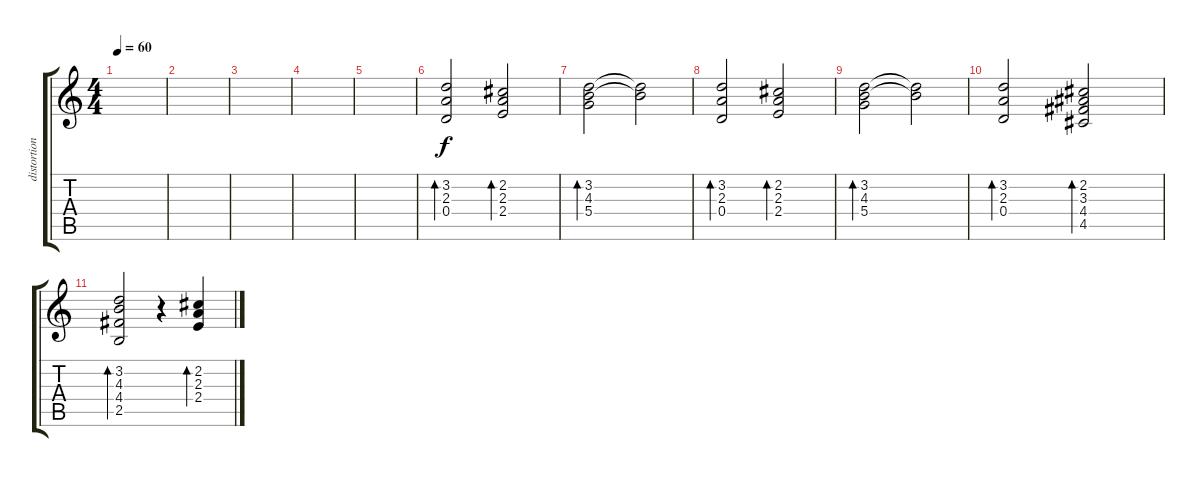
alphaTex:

\track ("distortion guitar" "distortion") {instrument distortionguitar}
\staff {score tabs}
\tuning (E4 B3 G3 D3 A2 E2) {hide}
\ts (4 4)
\tempo 60
\clef g2
\ks c
|
|
|
|
|
(3.2 2.3 0.4).2{bd 240} (2.2 2.3 2.4).2{bd 240} |
(3.2 4.3 5.4).2{bd 240} (3.2{t} 4.3{t}).2 |
(3.2 2.3 0.4).2{bd 240} (2.2 2.3 2.4).2{bd 240} |
(3.2 4.3 5.4).2{bd 240} (3.2{t} 4.3{t}).2 |
(3.2 2.3 0.4).2{bd 120} (2.2 3.3 4.4 4.5).2{bd 240} |
(3.2 4.3 4.4 2.5).2{bd 240} r.4 (2.2 2.3 2.4).4{bd 240}
